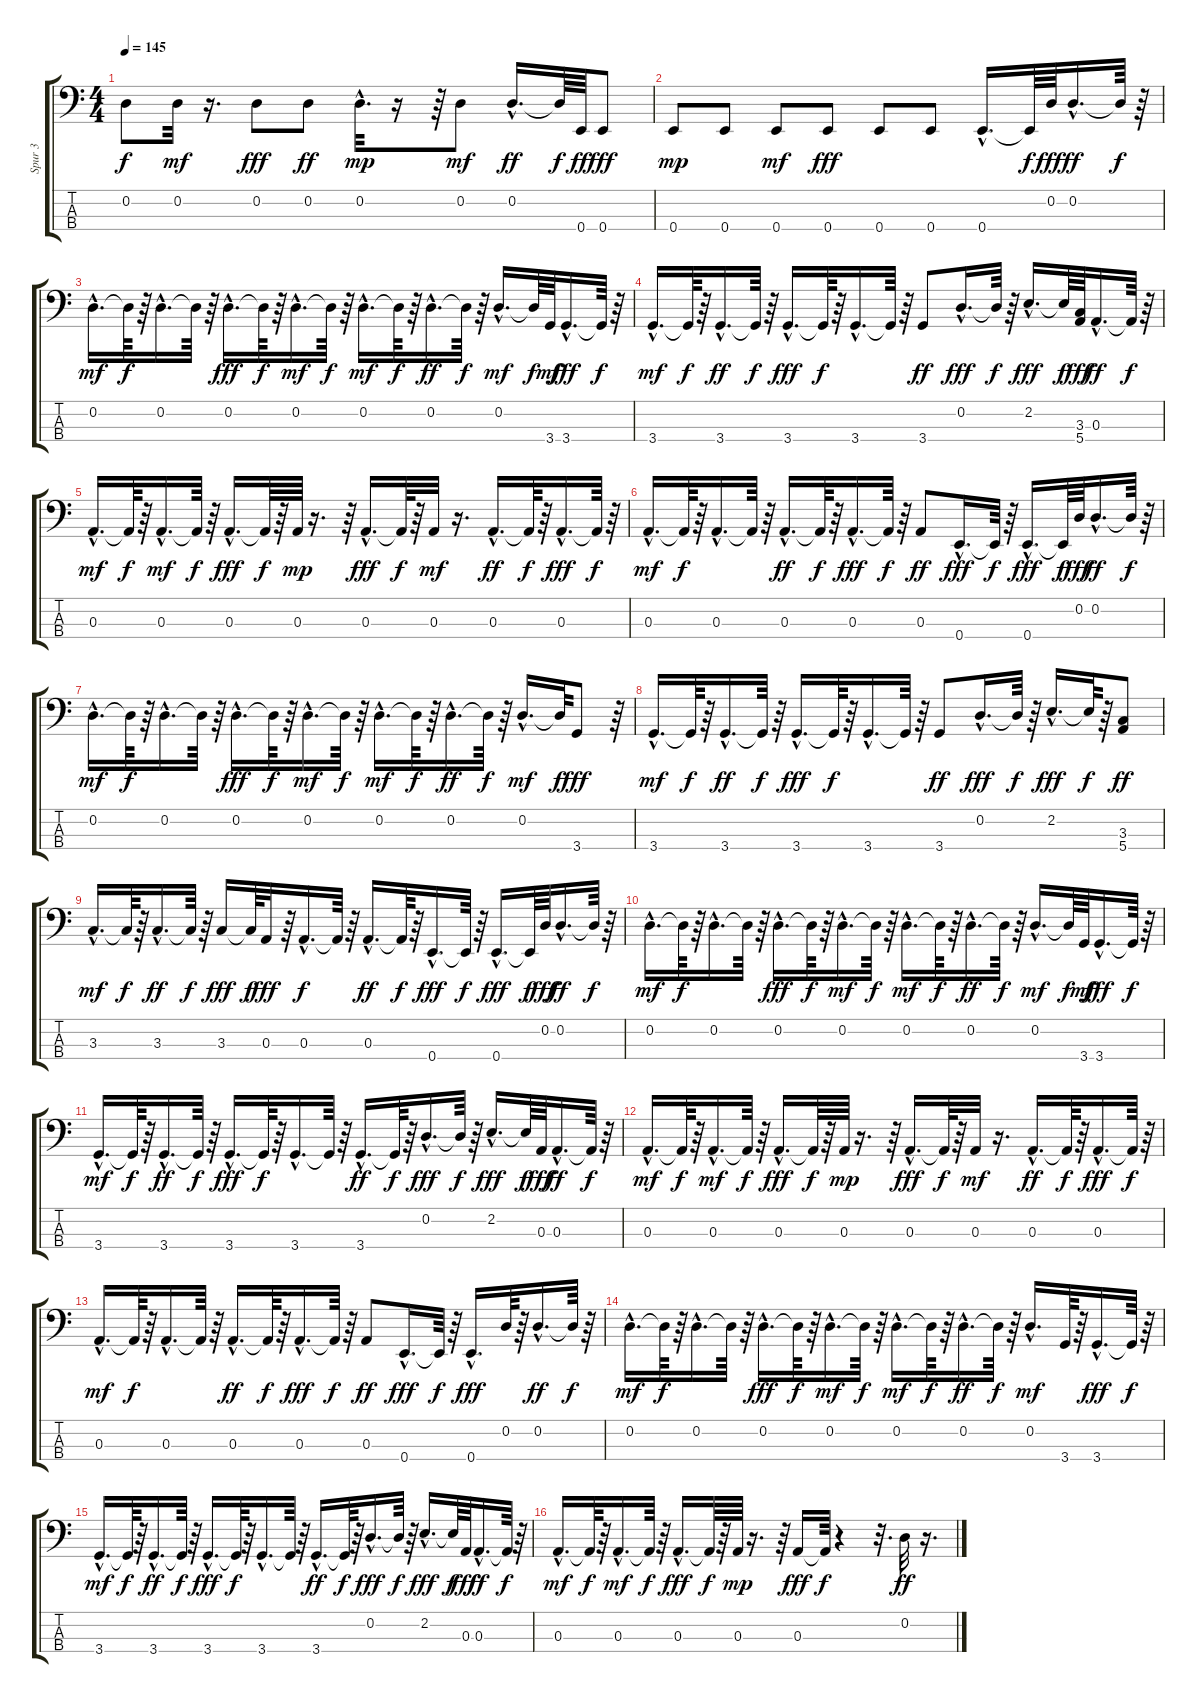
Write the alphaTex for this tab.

\track ("Spur 3" "Spur 3") {instrument electricbassfinger}
\staff {score tabs}
\tuning (G2 D2 A1 E1) {hide}
\ts (4 4)
\tempo 145
\clef f4
\ks c
0.2{t}.8{dy f} 0.2.32{dy mf} r.16{d} 0.2.8{dy fff} 0.2.8{dy ff} 0.2{hac}.32{d dy mp} r.16 r.64 0.2.8{dy mf} 0.2{hac}.16{d dy ff} 0.2{t}.64{dy f} 0.4.64{dy ff} 0.4.8{dy fff} |
0.4.8{dy mp} 0.4.8 0.4.8{dy mf} 0.4.8{dy fff} 0.4.8 0.4.8 0.4{hac}.16{d} 0.4{t}.64{dy f} 0.2.64{dy fff} 0.2{hac}.16{d dy ff} 0.2{t}.64{dy f} r.64 |
0.2{hac}.16{d dy mf} 0.2{t}.64{dy f} r.64 0.2{hac}.16{d} 0.2{t}.64 r.64 0.2{hac}.16{d dy fff} 0.2{t}.64{dy f} r.64 0.2{hac}.16{d dy mf} 0.2{t}.64{dy f} r.64 0.2{hac}.16{d dy mf} 0.2{t}.64{dy f} r.64 0.2{hac}.16{d dy ff} 0.2{t}.64{dy f} r.64 0.2{hac}.16{d dy mf} 0.2{t}.64{dy f} 3.4.64{dy mf} 3.4{hac}.16{d dy fff} 3.4{t}.64{dy f} r.64 |
3.4{hac}.16{d dy mf} 3.4{t}.64{dy f} r.64 3.4{hac}.16{d dy ff} 3.4{t}.64{dy f} r.64 3.4{hac}.16{d dy fff} 3.4{t}.64{dy f} r.64 3.4{hac}.16{d} 3.4{t}.64 r.64 3.4.8{dy ff} 0.2{hac}.16{d dy fff} 0.2{t}.64{dy f} r.64 2.2{hac}.16{d dy fff} 2.2{t}.64{dy f} (3.3 5.4).64{dy fff} 0.3{hac}.16{d dy ff} 0.3{t}.64{dy f} r.64 |
0.3{hac}.16{d dy mf} 0.3{t}.64{dy f} r.64 0.3{hac}.16{d dy mf} 0.3{t}.64{dy f} r.64 0.3{hac}.16{d dy fff} 0.3{t}.64{dy f} r.64 0.3.64{dy mp} r.16{d} r.64 0.3{hac}.16{d dy fff} 0.3{t}.64{dy f} r.64 0.3.32{dy mf} r.16{d} 0.3{hac}.16{d dy ff} 0.3{t}.64{dy f} r.64 0.3{hac}.16{d dy fff} 0.3{t}.64{dy f} r.64 |
0.3{hac}.16{d dy mf} 0.3{t}.64{dy f} r.64 0.3{hac}.16{d} 0.3{t}.64 r.64 0.3{hac}.16{d dy ff} 0.3{t}.64{dy f} r.64 0.3{hac}.16{d dy fff} 0.3{t}.64{dy f} r.64 0.3.8{dy ff} 0.4{hac}.16{d dy fff} 0.4{t}.64{dy f} r.64 0.4{hac}.16{d dy fff} 0.4{t}.64{dy f} 0.2.64{dy fff} 0.2{hac}.16{d dy ff} 0.2{t}.64{dy f} r.64 |
0.2{hac}.16{d dy mf} 0.2{t}.64{dy f} r.64 0.2{hac}.16{d} 0.2{t}.64 r.64 0.2{hac}.16{d dy fff} 0.2{t}.64{dy f} r.64 0.2{hac}.16{d dy mf} 0.2{t}.64{dy f} r.64 0.2{hac}.16{d dy mf} 0.2{t}.64{dy f} r.64 0.2{hac}.16{d dy ff} 0.2{t}.64{dy f} r.64 0.2{hac}.16{d dy mf} 0.2{t}.64{dy f} 3.4.8{dy fff} r.64 |
3.4{hac}.16{d dy mf} 3.4{t}.64{dy f} r.64 3.4{hac}.16{d dy ff} 3.4{t}.64{dy f} r.64 3.4{hac}.16{d dy fff} 3.4{t}.64{dy f} r.64 3.4{hac}.16{d} 3.4{t}.64 r.64 3.4.8{dy ff} 0.2{hac}.16{d dy fff} 0.2{t}.64{dy f} r.64 2.2{hac}.16{d dy fff} 2.2{t}.64{dy f} r.64 (3.3 5.4).8{dy ff} |
3.3{hac}.16{d dy mf} 3.3{t}.64{dy f} r.64 3.3{hac}.16{d dy ff} 3.3{t}.64{dy f} r.64 3.3.16{dy fff} 3.3{t}.64{dy f} 0.3.32{dy fff} r.64 0.3{hac}.16{d dy f} 0.3{t}.64 r.64 0.3{hac}.16{d dy ff} 0.3{t}.64{dy f} r.64 0.4{hac}.16{d dy fff} 0.4{t}.64{dy f} r.64 0.4{hac}.16{d dy fff} 0.4{t}.64{dy f} 0.2.64{dy fff} 0.2{hac}.16{d dy ff} 0.2{t}.64{dy f} r.64 |
0.2{hac}.16{d dy mf} 0.2{t}.64{dy f} r.64 0.2{hac}.16{d} 0.2{t}.64 r.64 0.2{hac}.16{d dy fff} 0.2{t}.64{dy f} r.64 0.2{hac}.16{d dy mf} 0.2{t}.64{dy f} r.64 0.2{hac}.16{d dy mf} 0.2{t}.64{dy f} r.64 0.2{hac}.16{d dy ff} 0.2{t}.64{dy f} r.64 0.2{hac}.16{d dy mf} 0.2{t}.64{dy f} 3.4.64{dy mf} 3.4{hac}.16{d dy fff} 3.4{t}.64{dy f} r.64 |
3.4{hac}.16{d dy mf} 3.4{t}.64{dy f} r.64 3.4{hac}.16{d dy ff} 3.4{t}.64{dy f} r.64 3.4{hac}.16{d dy fff} 3.4{t}.64{dy f} r.64 3.4{hac}.16{d} 3.4{t}.64 r.64 3.4{hac}.16{d dy ff} 3.4{t}.64{dy f} r.64 0.2{hac}.16{d dy fff} 0.2{t}.64{dy f} r.64 2.2{hac}.16{d dy fff} 2.2{t}.64{dy f} 0.3.64{dy fff} 0.3{hac}.16{d dy ff} 0.3{t}.64{dy f} r.64 |
0.3{hac}.16{d dy mf} 0.3{t}.64{dy f} r.64 0.3{hac}.16{d dy mf} 0.3{t}.64{dy f} r.64 0.3{hac}.16{d dy fff} 0.3{t}.64{dy f} r.64 0.3.64{dy mp} r.16{d} r.64 0.3{hac}.16{d dy fff} 0.3{t}.64{dy f} r.64 0.3.32{dy mf} r.16{d} 0.3{hac}.16{d dy ff} 0.3{t}.64{dy f} r.64 0.3{hac}.16{d dy fff} 0.3{t}.64{dy f} r.64 |
0.3{hac}.16{d dy mf} 0.3{t}.64{dy f} r.64 0.3{hac}.16{d} 0.3{t}.64 r.64 0.3{hac}.16{d dy ff} 0.3{t}.64{dy f} r.64 0.3{hac}.16{d dy fff} 0.3{t}.64{dy f} r.64 0.3.8{dy ff} 0.4{hac}.16{d dy fff} 0.4{t}.64{dy f} r.64 0.4{hac}.16{d dy fff} 0.2.64 r.64 0.2{hac}.16{d dy ff} 0.2{t}.64{dy f} r.64 |
0.2{hac}.16{d dy mf} 0.2{t}.64{dy f} r.64 0.2{hac}.16{d} 0.2{t}.64 r.64 0.2{hac}.16{d dy fff} 0.2{t}.64{dy f} r.64 0.2{hac}.16{d dy mf} 0.2{t}.64{dy f} r.64 0.2{hac}.16{d dy mf} 0.2{t}.64{dy f} r.64 0.2{hac}.16{d dy ff} 0.2{t}.64{dy f} r.64 0.2{hac}.16{d dy mf} 3.4.64 r.64 3.4{hac}.16{d dy fff} 3.4{t}.64{dy f} r.64 |
3.4{hac}.16{d dy mf} 3.4{t}.64{dy f} r.64 3.4{hac}.16{d dy ff} 3.4{t}.64{dy f} r.64 3.4{hac}.16{d dy fff} 3.4{t}.64{dy f} r.64 3.4{hac}.16{d} 3.4{t}.64 r.64 3.4{hac}.16{d dy ff} 3.4{t}.64{dy f} r.64 0.2{hac}.16{d dy fff} 0.2{t}.64{dy f} r.64 2.2{hac}.16{d dy fff} 2.2{t}.64{dy f} 0.3.64{dy fff} 0.3{hac}.16{d dy ff} 0.3{t}.64{dy f} r.64 |
0.3{hac}.16{d dy mf} 0.3{t}.64{dy f} r.64 0.3{hac}.16{d dy mf} 0.3{t}.64{dy f} r.64 0.3{hac}.16{d dy fff} 0.3{t}.64{dy f} r.64 0.3.64{dy mp} r.16{d} r.64 0.3.16{dy fff} 0.3{t}.64{dy f} r.4 r.32{d} 0.2.32{dy ff} r.16{d}
